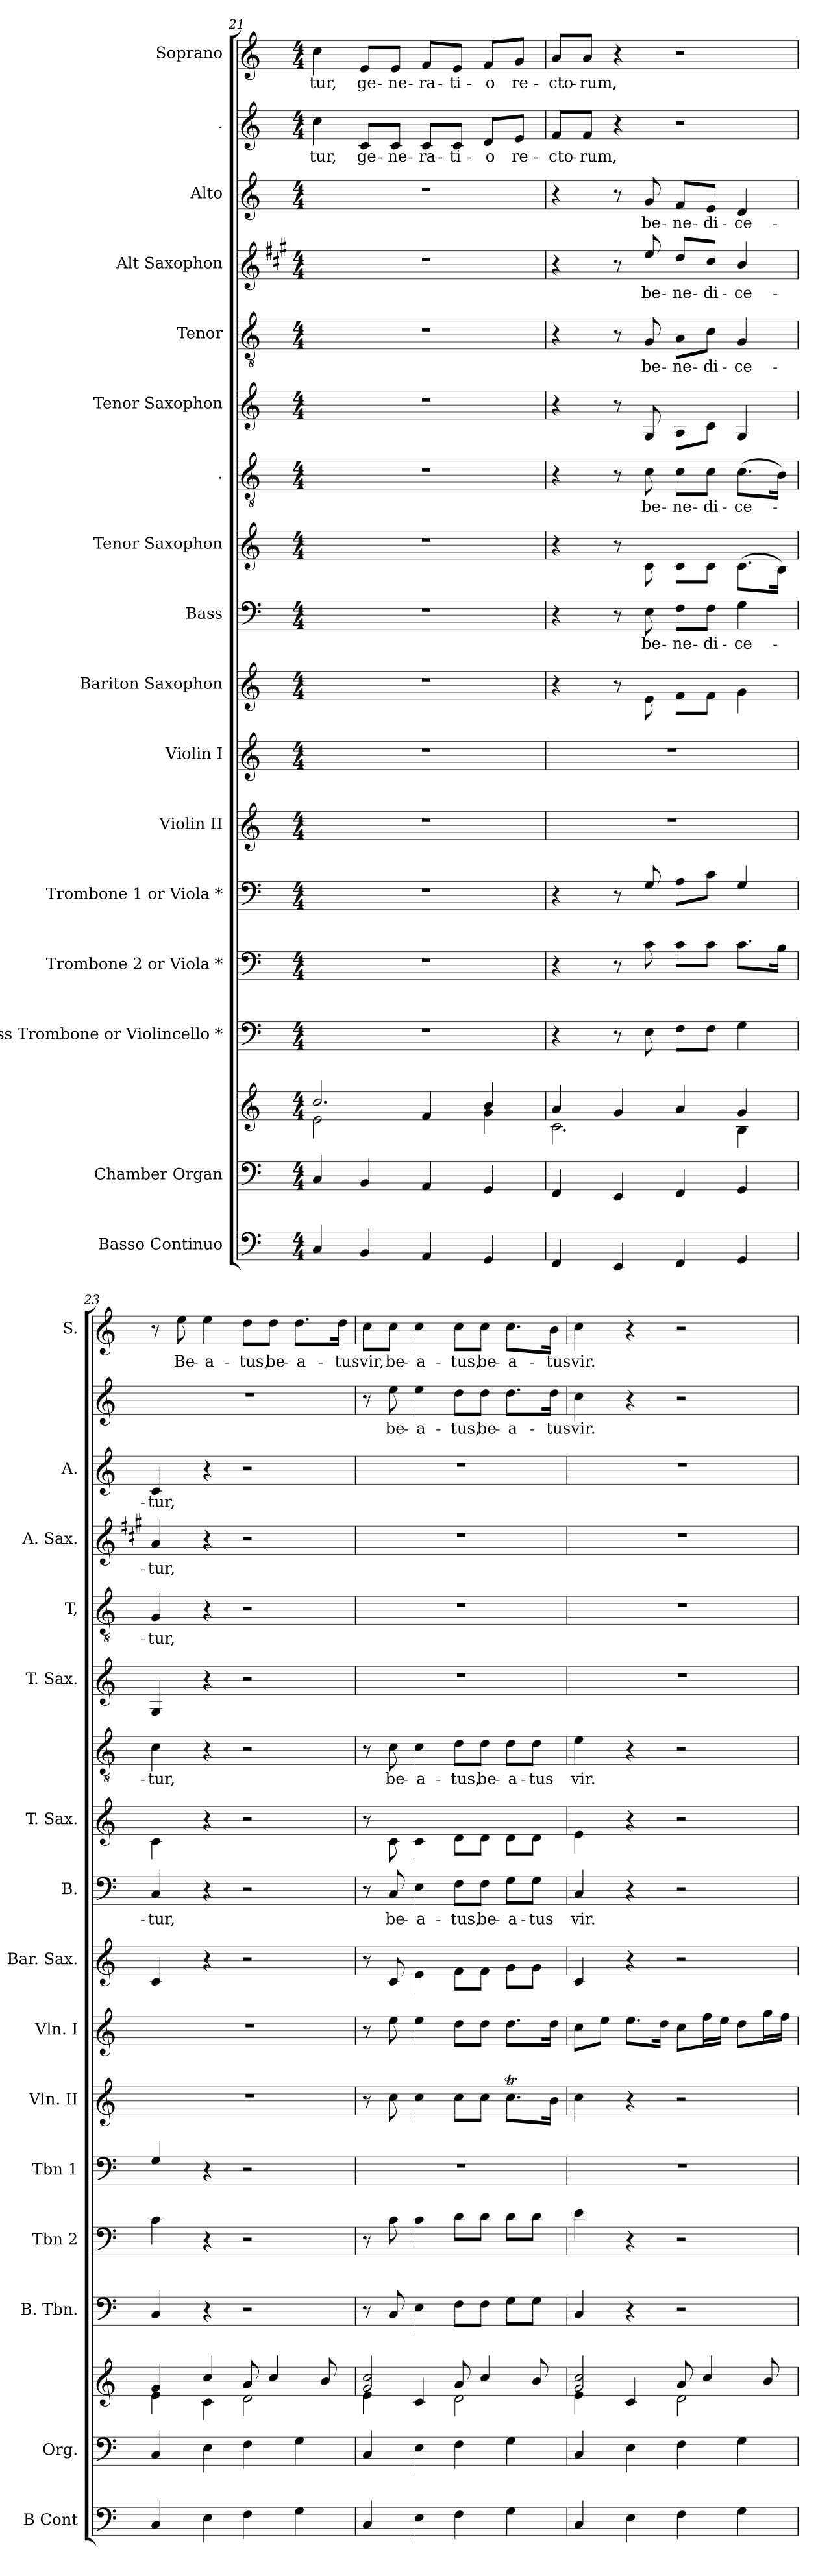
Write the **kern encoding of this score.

**kern	**kern	**kern	**kern	**kern	**kern	**kern	**kern	**kern	**kern	**text	**kern	**kern	**text	**kern	**kern	**text	**kern	**text	**kern	**text	**kern	**text	**kern	**text
*part17	*part16	*part16	*part15	*part14	*part13	*part12	*part11	*part10	*part9	*part9	*part8	*part7	*part7	*part6	*part5	*part5	*part4	*part4	*part3	*part3	*part2	*part2	*part1	*part1
*staff18	*staff17	*staff16	*staff15	*staff14	*staff13	*staff12	*staff11	*staff10	*staff9	*staff9	*staff8	*staff7	*staff7	*staff6	*staff5	*staff5	*staff4	*staff4	*staff3	*staff3	*staff2	*staff2	*staff1	*staff1
*I"Basso  Continuo	*I"Chamber  Organ	*	*I"Bass Trombone or Violincello *	*I"Trombone 2 or Viola *	*I"Trombone 1 or Viola *	*I"Violin II	*I"Violin I	*I"Bariton Saxophon	*I"Bass	*	*I"Tenor Saxophon	*I".	*	*I"Tenor Saxophon	*I"Tenor	*	*I"Alt Saxophon	*	*I"Alto	*	*I".	*	*I"Soprano	*
*I'B Cont	*I'Org.	*	*I'B. Tbn.	*I'Tbn 2	*I'Tbn 1	*I'Vln. II	*I'Vln. I	*I'Bar. Sax.	*I'B.	*	*I'T. Sax.	*	*	*I'T. Sax.	*I'T,	*	*I'A. Sax.	*	*I'A.	*	*	*	*I'S.	*
*clefF4	*clefF4	*clefG2	*clefF4	*clefF4	*clefF4	*clefG2	*clefG2	*clefG2	*clefF4	*	*clefG2	*clefGv2	*	*clefG2	*clefGv2	*	*clefG2	*	*clefG2	*	*clefG2	*	*clefG2	*
*ITrd7c12	*	*	*	*	*	*	*	*ITrd12c21	*	*	*ITrd8c14	*ITrd7c12	*	*ITrd8c14	*ITrd7c12	*	*ITrd5c9	*	*	*	*	*	*	*
*k[]	*k[]	*k[]	*k[]	*k[]	*k[]	*k[]	*k[]	*k[]	*k[]	*	*k[]	*k[]	*	*k[]	*k[]	*	*k[]	*	*k[]	*	*k[]	*	*k[]	*
*M4/4	*M4/4	*M4/4	*M4/4	*M4/4	*M4/4	*M4/4	*M4/4	*M4/4	*M4/4	*	*M4/4	*M4/4	*	*M4/4	*M4/4	*	*M4/4	*	*M4/4	*	*M4/4	*	*M4/4	*
=21	=21	=21	=21	=21	=21	=21	=21	=21	=21	=21	=21	=21	=21	=21	=21	=21	=21	=21	=21	=21	=21	=21	=21	=21
*	*	*^	*	*	*	*	*	*	*	*	*	*	*	*	*	*	*	*	*	*	*	*	*	*
!	!	!	!	!	!	!	!	!	!	!	!	!	!	!	!	!	!	!	!	!	!	!	!LO:LY:b	!	!LO:LY:b
4CC/	4C/	2.cc/	2e\	1r	1r	1r	1r	1r	1r	1r	.	1r	1r	.	1r	1r	.	1r	.	1r	.	4cc\	-tur,	4cc\	-tur,
!	!	!	!	!	!	!	!	!	!	!	!	!	!	!	!	!	!	!	!	!	!	!	!LO:LY:b	!	!LO:LY:b
4BBB/	4BB/	.	.	.	.	.	.	.	.	.	.	.	.	.	.	.	.	.	.	.	.	8c/L	ge-	8e/L	ge-
!	!	!	!	!	!	!	!	!	!	!	!	!	!	!	!	!	!	!	!	!	!	!	!LO:LY:b	!	!LO:LY:b
.	.	.	.	.	.	.	.	.	.	.	.	.	.	.	.	.	.	.	.	.	.	8c/J	-ne-	8e/J	-ne-
!	!	!	!	!	!	!	!	!	!	!	!	!	!	!	!	!	!	!	!	!	!	!	!LO:LY:b	!	!LO:LY:b
4AAA/	4AA/	.	4f/	.	.	.	.	.	.	.	.	.	.	.	.	.	.	.	.	.	.	8c/L	-ra-	8f/L	-ra-
!	!	!	!	!	!	!	!	!	!	!	!	!	!	!	!	!	!	!	!	!	!	!	!LO:LY:b	!	!LO:LY:b
.	.	.	.	.	.	.	.	.	.	.	.	.	.	.	.	.	.	.	.	.	.	8c/J	-ti-	8e/J	-ti-
!	!	!	!	!	!	!	!	!	!	!	!	!	!	!	!	!	!	!	!	!	!	!	!LO:LY:b	!	!LO:LY:b
4GGG/	4GG/	4b/	4g\	.	.	.	.	.	.	.	.	.	.	.	.	.	.	.	.	.	.	8d/L	-o	8f/L	-o
!	!	!	!	!	!	!	!	!	!	!	!	!	!	!	!	!	!	!	!	!	!	!	!LO:LY:b	!	!LO:LY:b
.	.	.	.	.	.	.	.	.	.	.	.	.	.	.	.	.	.	.	.	.	.	8e/J	re-	8g/J	re-
=22	=22	=22	=22	=22	=22	=22	=22	=22	=22	=22	=22	=22	=22	=22	=22	=22	=22	=22	=22	=22	=22	=22	=22	=22	=22
!	!	!	!	!	!	!	!	!	!	!	!	!	!	!	!	!	!	!	!	!	!	!	!LO:LY:b	!	!LO:LY:b
4FFF/	4FF/	4a/	2.c\	4r	4r	4r	1r	1r	4r	4r	.	4r	4r	.	4r	4r	.	4r	.	4r	.	8f/L	-cto-	8a/L	-cto-
!	!	!	!	!	!	!	!	!	!	!	!	!	!	!	!	!	!	!	!	!	!	!	!LO:LY:b	!	!LO:LY:b
.	.	.	.	.	.	.	.	.	.	.	.	.	.	.	.	.	.	.	.	.	.	8f/J	-rum,	8a/J	-rum,
4EEE/	4EE/	4g/	.	8r	8r	8r	.	.	8r	8r	.	8r	8r	.	8r	8r	.	8r	.	8r	.	4r	.	4r	.
!	!	!	!	!	!	!	!	!	!	!	!LO:LY:b	!	!	!LO:LY:b	!	!	!LO:LY:b	!	!LO:LY:b	!	!LO:LY:b	!	!	!	!
.	.	.	.	8E\	8c\	8G/	.	.	8E\	8E\	be-	8C\	8C\	be-	8GG/	8GG/	be-	8g/	be-	8g/	be-	.	.	.	.
!	!	!	!	!	!	!	!	!	!	!	!LO:LY:b	!	!	!LO:LY:b	!	!	!LO:LY:b	!	!LO:LY:b	!	!LO:LY:b	!	!	!	!
4FFF/	4FF/	4a/	.	8F\L	8c\L	8A\L	.	.	8F\L	8F\L	-ne-	8C\L	8C\L	-ne-	8AA\L	8AA\L	-ne-	8f/L	-ne-	8f/L	-ne-	2r	.	2r	.
!	!	!	!	!	!	!	!	!	!	!	!LO:LY:b	!	!	!LO:LY:b	!	!	!LO:LY:b	!	!LO:LY:b	!	!LO:LY:b	!	!	!	!
.	.	.	.	8F\J	8c\J	8c\J	.	.	8F\J	8F\J	-di-	8C\J	8C\J	-di-	8C\J	8C\J	-di-	8e/J	-di-	8e/J	-di-	.	.	.	.
!	!	!	!	!	!	!	!	!	!	!	!LO:LY:b	!	!	!LO:LY:b	!	!	!LO:LY:b	!	!LO:LY:b	!	!LO:LY:b	!	!	!	!
4GGG/	4GG/	4g/	4B\	4G\	8.c\L	4G/	.	.	4G\	4G\	-ce-	(8.C\L	(8.C\L	-ce-	4GG/	4GG/	-ce-	4d/	-ce-	4d/	-ce-	.	.	.	.
.	.	.	.	.	16B\Jk	.	.	.	.	.	.	16BB\Jk)	16BB\Jk)	.	.	.	.	.	.	.	.	.	.	.	.
=23	=23	=23	=23	=23	=23	=23	=23	=23	=23	=23	=23	=23	=23	=23	=23	=23	=23	=23	=23	=23	=23	=23	=23	=23	=23
!	!	!	!	!	!	!	!	!	!	!	!LO:LY:b	!	!	!LO:LY:b	!	!	!LO:LY:b	!	!LO:LY:b	!	!LO:LY:b	!	!	!	!
4CC/	4C/	4g/	4e\	4C/	4c\	4G/	1r	1r	4C/	4C/	-tur,	4C\	4C\	-tur,	4GG/	4GG/	-tur,	4c/	-tur,	4c/	-tur,	1r	.	8r	.
!	!	!	!	!	!	!	!	!	!	!	!	!	!	!	!	!	!	!	!	!	!	!	!	!	!LO:LY:b
.	.	.	.	.	.	.	.	.	.	.	.	.	.	.	.	.	.	.	.	.	.	.	.	8ee\	Be-
!	!	!	!	!	!	!	!	!	!	!	!	!	!	!	!	!	!	!	!	!	!	!	!	!	!LO:LY:b
4EE\	4E\	4cc/	4c\	4r	4r	4r	.	.	4r	4r	.	4r	4r	.	4r	4r	.	4r	.	4r	.	.	.	4ee\	-a-
!	!	!	!	!	!	!	!	!	!	!	!	!	!	!	!	!	!	!	!	!	!	!	!	!	!LO:LY:b
4FF\	4F\	8a/	2d\	2r	2r	2r	.	.	2r	2r	.	2r	2r	.	2r	2r	.	2r	.	2r	.	.	.	8dd\L	-tus,
!	!	!	!	!	!	!	!	!	!	!	!	!	!	!	!	!	!	!	!	!	!	!	!	!	!LO:LY:b
.	.	4cc/	.	.	.	.	.	.	.	.	.	.	.	.	.	.	.	.	.	.	.	.	.	8dd\J	be-
!	!	!	!	!	!	!	!	!	!	!	!	!	!	!	!	!	!	!	!	!	!	!	!	!	!LO:LY:b
4GG\	4G\	.	.	.	.	.	.	.	.	.	.	.	.	.	.	.	.	.	.	.	.	.	.	8.dd\L	-a-
.	.	8b/	.	.	.	.	.	.	.	.	.	.	.	.	.	.	.	.	.	.	.	.	.	.	.
!	!	!	!	!	!	!	!	!	!	!	!	!	!	!	!	!	!	!	!	!	!	!	!	!	!LO:LY:b
.	.	.	.	.	.	.	.	.	.	.	.	.	.	.	.	.	.	.	.	.	.	.	.	16dd\Jk	-tus
!!LO:PB:g=z
=24	=24	=24	=24	=24	=24	=24	=24	=24	=24	=24	=24	=24	=24	=24	=24	=24	=24	=24	=24	=24	=24	=24	=24	=24	=24
!	!	!	!	!	!	!	!	!	!	!	!	!	!	!	!	!	!	!	!	!	!	!	!	!	!LO:LY:b
4CC/	4C/	2g/ 2cc/	4e\	8r	8r	1r	8r	8r	8r	8r	.	8r	8r	.	1r	1r	.	1r	.	1r	.	8r	.	8cc\L	vir,
!	!	!	!	!	!	!	!	!	!	!	!LO:LY:b	!	!	!LO:LY:b	!	!	!	!	!	!	!	!	!LO:LY:b	!	!LO:LY:b
.	.	.	.	8C/	8c\	.	8cc\	8ee\	8C/	8C/	be-	8C\	8C\	be-	.	.	.	.	.	.	.	8ee\	be-	8cc\J	be-
!	!	!	!	!	!	!	!	!	!	!	!LO:LY:b	!	!	!LO:LY:b	!	!	!	!	!	!	!	!	!LO:LY:b	!	!LO:LY:b
4EE\	4E\	.	4c/	4E\	4c\	.	4cc\	4ee\	4E\	4E\	-a-	4C\	4C\	-a-	.	.	.	.	.	.	.	4ee\	-a-	4cc\	-a-
!	!	!	!	!	!	!	!	!	!	!	!LO:LY:b	!	!	!LO:LY:b	!	!	!	!	!	!	!	!	!LO:LY:b	!	!LO:LY:b
4FF\	4F\	8a/	2d\	8F\L	8d\L	.	8cc\L	8dd\L	8F\L	8F\L	-tus,	8D\L	8D\L	-tus,	.	.	.	.	.	.	.	8dd\L	-tus,	8cc\L	-tus,
!	!	!	!	!	!	!	!	!	!	!	!LO:LY:b	!	!	!LO:LY:b	!	!	!	!	!	!	!	!	!LO:LY:b	!	!LO:LY:b
.	.	4cc/	.	8F\J	8d\J	.	8cc\J	8dd\J	8F\J	8F\J	be-	8D\J	8D\J	be-	.	.	.	.	.	.	.	8dd\J	be-	8cc\J	be-
!	!	!	!	!	!	!	!	!	!	!	!LO:LY:b	!	!	!LO:LY:b	!	!	!	!	!	!	!	!	!LO:LY:b	!	!LO:LY:b
4GG\	4G\	.	.	8G\L	8d\L	.	8.ccT\L	8.dd\L	8G\L	8G\L	-a-	8D\L	8D\L	-a-	.	.	.	.	.	.	.	8.dd\L	-a-	8.cc\L	-a-
!	!	!	!	!	!	!	!	!	!	!	!LO:LY:b	!	!	!LO:LY:b	!	!	!	!	!	!	!	!	!	!	!
.	.	8b/	.	8G\J	8d\J	.	.	.	8G\J	8G\J	-tus	8D\J	8D\J	-tus	.	.	.	.	.	.	.	.	.	.	.
!	!	!	!	!	!	!	!	!	!	!	!	!	!	!	!	!	!	!	!	!	!	!	!LO:LY:b	!	!LO:LY:b
.	.	.	.	.	.	.	16b\Jk	16dd\Jk	.	.	.	.	.	.	.	.	.	.	.	.	.	16dd\Jk	-tus	16b\Jk	-tus
=25	=25	=25	=25	=25	=25	=25	=25	=25	=25	=25	=25	=25	=25	=25	=25	=25	=25	=25	=25	=25	=25	=25	=25	=25	=25
!	!	!	!	!	!	!	!	!	!	!	!LO:LY:b	!	!	!LO:LY:b	!	!	!	!	!	!	!	!	!LO:LY:b	!	!LO:LY:b
4CC/	4C/	2g/ 2cc/	4e\	4C/	4e\	1r	4cc\	8cc\L	4C/	4C/	vir.	4E\	4E\	vir.	1r	1r	.	1r	.	1r	.	4cc\	vir.	4cc\	vir.
.	.	.	.	.	.	.	.	8ee\J	.	.	.	.	.	.	.	.	.	.	.	.	.	.	.	.	.
4EE\	4E\	.	4c/	4r	4r	.	4r	8.ee\L	4r	4r	.	4r	4r	.	.	.	.	.	.	.	.	4r	.	4r	.
.	.	.	.	.	.	.	.	16dd\Jk	.	.	.	.	.	.	.	.	.	.	.	.	.	.	.	.	.
4FF\	4F\	8a/	2d\	2r	2r	.	2r	8cc\L	2r	2r	.	2r	2r	.	.	.	.	.	.	.	.	2r	.	2r	.
.	.	4cc/	.	.	.	.	.	16ff\L	.	.	.	.	.	.	.	.	.	.	.	.	.	.	.	.	.
.	.	.	.	.	.	.	.	16ee\JJ	.	.	.	.	.	.	.	.	.	.	.	.	.	.	.	.	.
4GG\	4G\	.	.	.	.	.	.	8dd\L	.	.	.	.	.	.	.	.	.	.	.	.	.	.	.	.	.
.	.	8b/	.	.	.	.	.	16gg\L	.	.	.	.	.	.	.	.	.	.	.	.	.	.	.	.	.
.	.	.	.	.	.	.	.	16ff\JJ	.	.	.	.	.	.	.	.	.	.	.	.	.	.	.	.	.
*	*	*v	*v	*	*	*	*	*	*	*	*	*	*	*	*	*	*	*	*	*	*	*	*	*	*
=	=	=	=	=	=	=	=	=	=	=	=	=	=	=	=	=	=	=	=	=	=	=	=	=
*-	*-	*-	*-	*-	*-	*-	*-	*-	*-	*-	*-	*-	*-	*-	*-	*-	*-	*-	*-	*-	*-	*-	*-	*-
